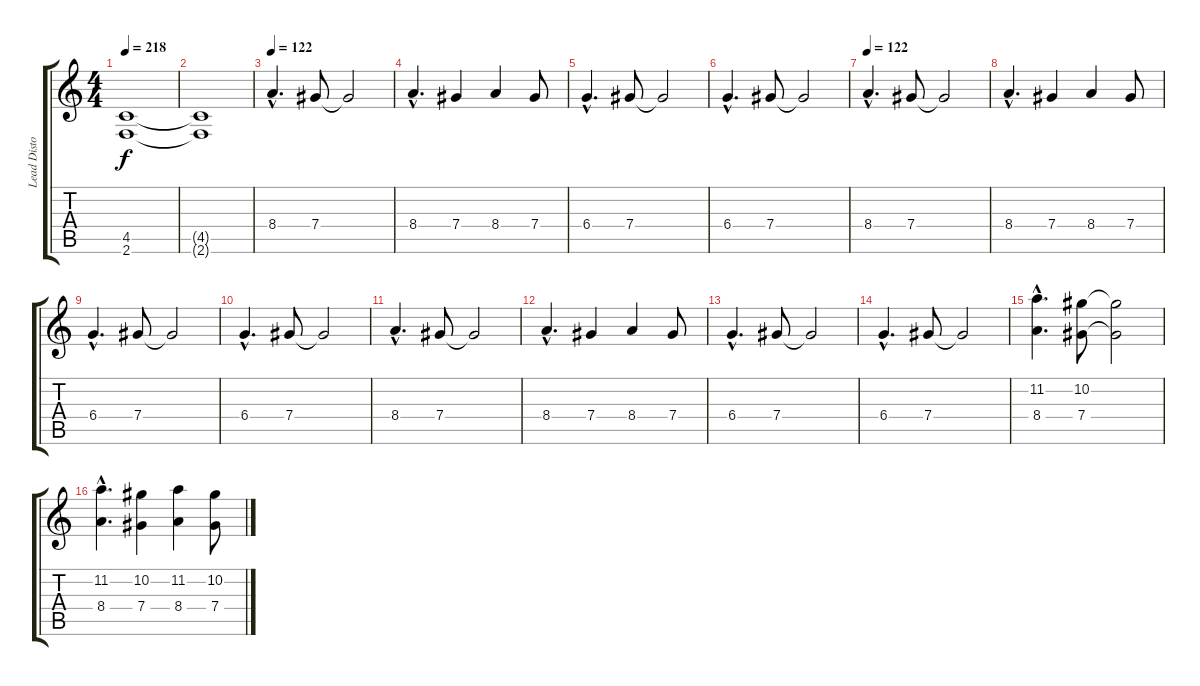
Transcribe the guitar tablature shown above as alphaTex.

\track ("Lead Distortion" "Lead Disto") {instrument distortionguitar}
\staff {score tabs}
\tuning (Eb4 Bb3 Gb3 Db3 Ab2 Eb2) {hide}
\ts (4 4)
\tempo 218
\clef g2
\ks c
(4.5 2.6).1{dy f} |
(4.5{t} 2.6{t}).1 |
\tempo 122
8.4{hac}.4{d} 7.4.8 7.4{t}.2 |
8.4{hac}.4{d} 7.4.4 8.4.4 7.4.8 |
6.4{hac}.4{d} 7.4.8 7.4{t}.2 |
6.4{hac}.4{d} 7.4.8 7.4{t}.2 |
\tempo 122
8.4{hac}.4{d} 7.4.8 7.4{t}.2 |
8.4{hac}.4{d} 7.4.4 8.4.4 7.4.8 |
6.4{hac}.4{d} 7.4.8 7.4{t}.2 |
6.4{hac}.4{d} 7.4.8 7.4{t}.2 |
8.4{hac}.4{d} 7.4.8 7.4{t}.2 |
8.4{hac}.4{d} 7.4.4 8.4.4 7.4.8 |
6.4{hac}.4{d} 7.4.8 7.4{t}.2 |
6.4{hac}.4{d} 7.4.8 7.4{t}.2 |
(11.2{hac} 8.4{hac}).4{d} (10.2 7.4).8 (10.2{t} 7.4{t}).2 |
(11.2{hac} 8.4{hac}).4{d} (10.2 7.4).4 (11.2 8.4).4 (10.2 7.4).8
